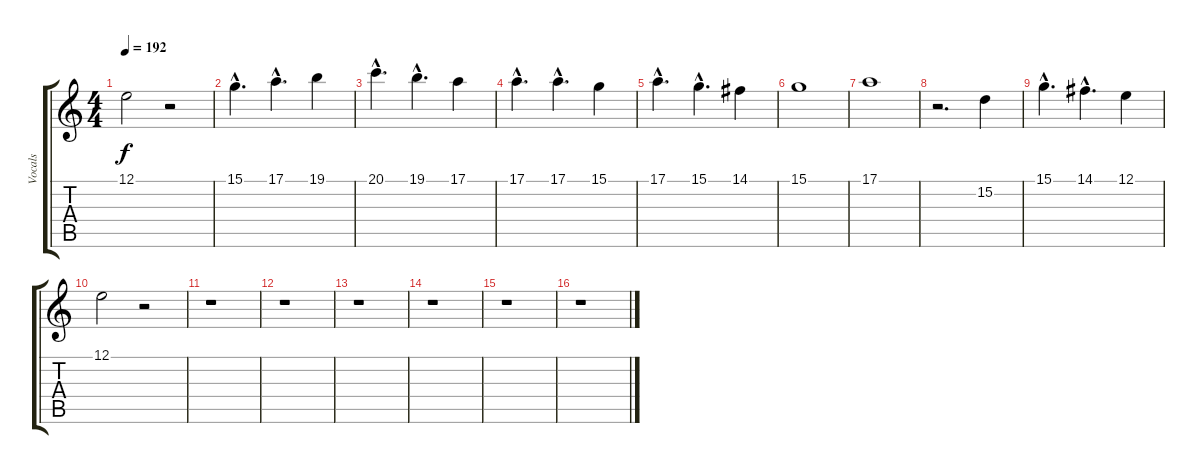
\track ("Vocals" "Vocals") {instrument synthvoice}
\staff {score tabs}
\tuning (E4 B3 G3 D3 A2 E2) {hide}
\ts (4 4)
\tempo 192
\clef g2
\ks c
12.1.2{dy f} r.2 |
15.1{hac}.4{d} 17.1{hac}.4{d} 19.1.4 |
20.1{hac}.4{d} 19.1{hac}.4{d} 17.1.4 |
17.1{hac}.4{d} 17.1{hac}.4{d} 15.1.4 |
17.1{hac}.4{d} 15.1{hac}.4{d} 14.1.4 |
15.1.1 |
17.1.1 |
r.2{d} 15.2.4 |
15.1{hac}.4{d} 14.1{hac}.4{d} 12.1.4 |
12.1.2 r.2 |
r.1 |
r.1 |
r.1 |
r.1 |
r.1 |
r.1
